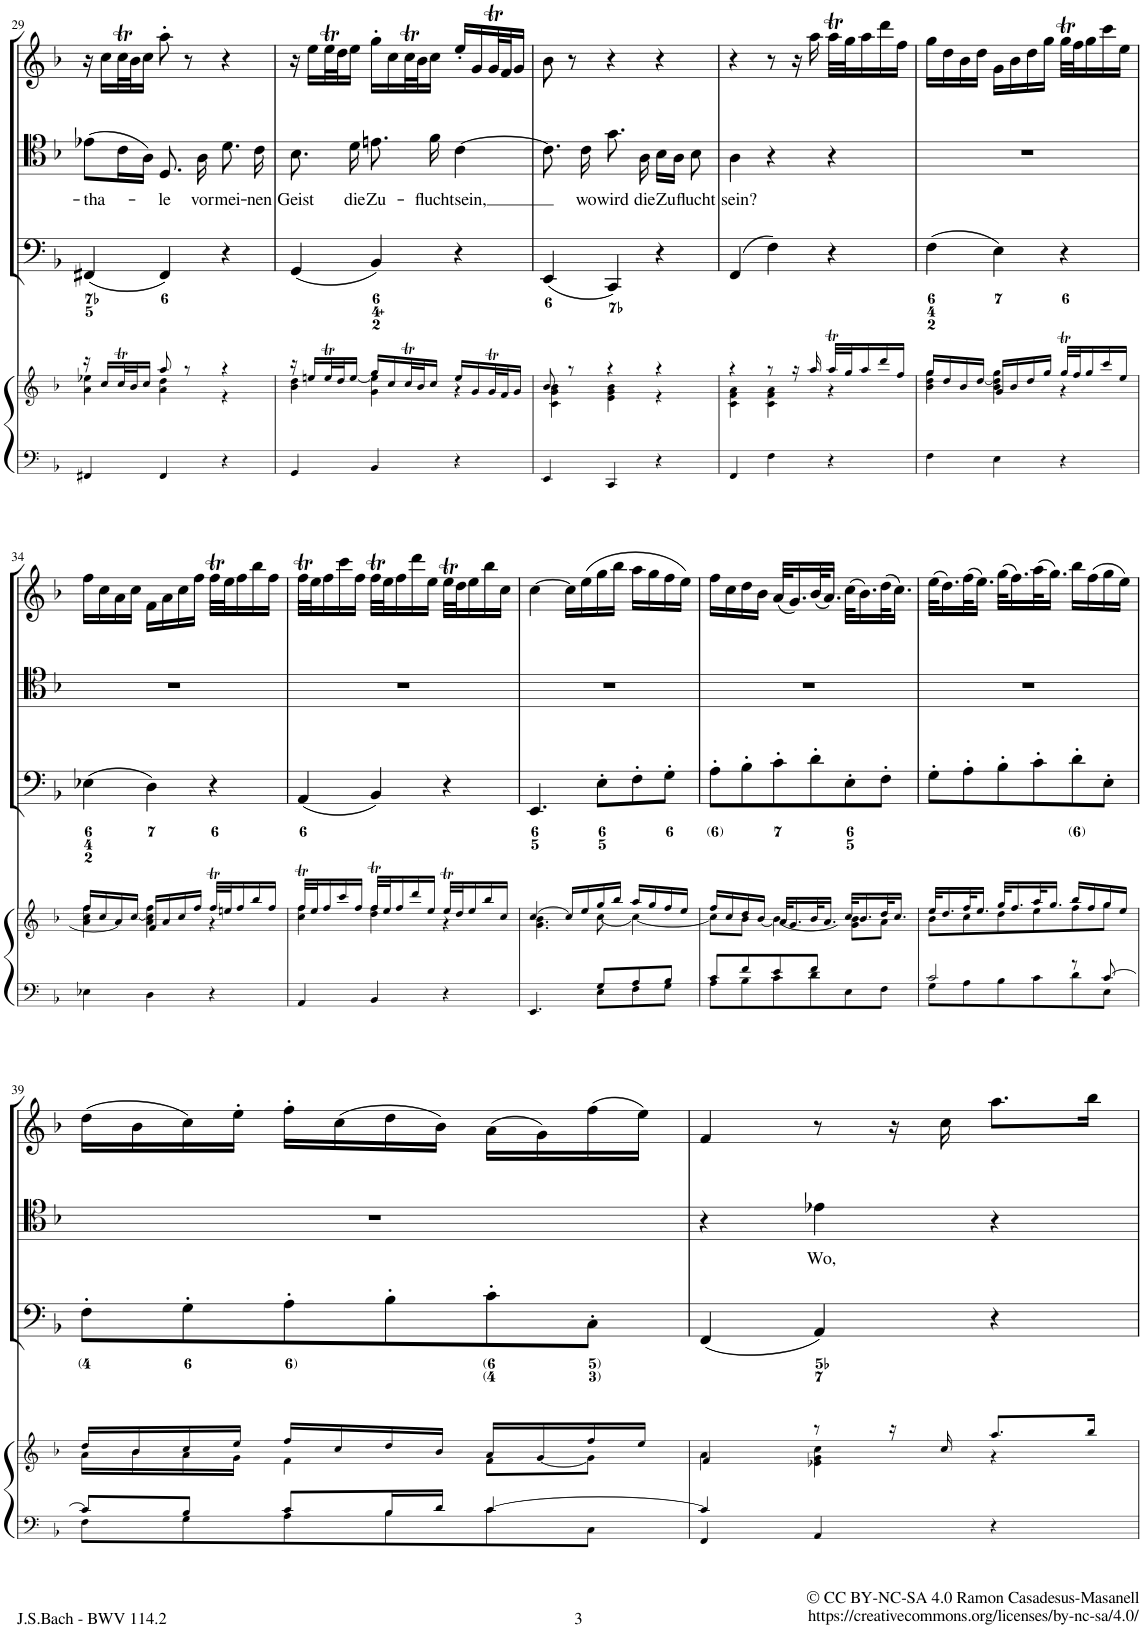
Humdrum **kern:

**kern	**kern	**kern	**kern	**text	**kern
*part4	*part4	*part3	*part2	*part2	*part1
*staff5	*staff4	*staff3	*staff2	*staff2	*staff1
*I"Piano reduction	*	*I"Continuo	*I"Tenore	*	*I"Flauto traverso
*I'Pno	*	*	*	*	*I'Fl
!!LO:PB:g=z
*clefF4	*clefG2	*clefF4	*clefC4	*	*clefG2
*k[b-]	*k[b-]	*k[b-]	*k[b-]	*	*k[b-]
*M3/4	*M3/4	*M3/4	*M3/4	*	*M3/4
=29	=29	=29	=29	=29	=29
*	*^	*	*	*	*
!	!	!	!	!	!LO:LY:b	!
4FF#X/	16r	4a\ 4ee-X\	(4FF#X/	(8e-X\L	-tha-	16r
.	16cc/LL	.	.	.	.	16cc\LL
.	32ccT/L	.	.	16c\L	.	32ccT\L
.	32b-/J	.	.	.	.	32b-\J
.	16cc/JJ	.	.	16A\JJ)	.	16cc\JJ
!	!	!	!	!	!LO:LY:b	!
4FF#/	8aa/	4a\ 4dd\	4FF#/)	8.D/	-le	8aa'\
.	8r	.	.	.	.	8r
!	!	!	!	!	!LO:LY:b	!
.	.	.	.	16A\	vor	.
!	!	!	!	!	!LO:LY:b	!
4r	4r	4r	4r	8.d\	mei-	4r
!	!	!	!	!	!LO:LY:b	!
.	.	.	.	16c\	-nen	.
=30	=30	=30	=30	=30	=30	=30
!	!	!	!	!	!LO:LY:b	!
4GG/	16r	4b-\ 4dd\	(4GG/	8.B-\	Geist	16r
.	16een/LL	.	.	.	.	16ee\LL
.	32eet/L	.	.	.	.	32eet\L
.	32dd/J	.	.	.	.	32dd\J
!	!	!	!	!	!LO:LY:b	!
.	[<16ee/JJ	.	.	16d\	die	16ee\JJ
!	!	!	!	!	!LO:LY:b	!
4BB-/	16gg/LL	4g\ 4ee\]	4BB-/)	8.en\	Zu-	16gg'\LL
.	16cc/	.	.	.	.	16cc\
.	32ccT/L	.	.	.	.	32ccT\L
.	32b-/J	.	.	.	.	32b-\J
!	!	!	!	!	!LO:LY:b	!
.	16cc/JJ	.	.	16f\	-flucht	16cc\JJ
!	!	!	!	!	!LO:LY:b	!
4r	16ee/LL	4r	4r	[4c\	sein,	16ee'/LL
.	16g/	.	.	.	.	16g/
.	32gT/L	.	.	.	.	32gT/L
.	32f/J	.	.	.	.	32f/J
.	16g/JJ	.	.	.	.	16g/JJ
=31	=31	=31	=31	=31	=31	=31
4EE/	8b-/	4c\ 4g\ 4b-\	(4EE/	8.c\]	.	8b-\
.	8r	.	.	.	.	8r
!	!	!	!	!	!LO:LY:b	!
.	.	.	.	16c\	wo	.
!	!	!	!	!	!LO:LY:b	!
4CC/	4r	4e\ 4g\ 4b-\	4CC/)	8.g\	wird	4r
!	!	!	!	!	!LO:LY:b	!
.	.	.	.	16A\	die	.
!	!	!	!	!	!LO:LY:b	!
4r	4r	4r	4r	16B-\LL	Zu-	4r
.	.	.	.	16A\JJ	.	.
!	!	!	!	!	!LO:LY:b	!
.	.	.	.	8B-\	-flucht	.
=32	=32	=32	=32	=32	=32	=32
!	!	!	!	!	!LO:LY:b	!
4FF/	4r	4c\ 4f\ 4a\	(4FF/	4A\	sein?	4r
4F\	8r	4c\ 4f\ 4a\	4F\)	4r	.	8r
.	16r	.	.	.	.	16r
.	16aa/	.	.	.	.	16aa\
4r	32aat/LLL	4r	4r	4r	.	32aat\LLL
.	32gg/J	.	.	.	.	32gg\J
.	16aa/	.	.	.	.	16aa\
.	16ddd/	.	.	.	.	16ddd\
.	16ff/JJ	.	.	.	.	16ff\JJ
=33	=33	=33	=33	=33	=33	=33
4F\	16gg/LL	4b-\ 4dd\ 4gg\	(4F\	2.r	.	16gg\LL
.	16dd/	.	.	.	.	16dd\
.	16b-/	.	.	.	.	16b-\
.	[<16dd/JJ	.	.	.	.	16dd\JJ
4E\	16g/LL	4b-\ 4dd\] 4gg\	4E\)	.	.	16g\LL
.	16b-/	.	.	.	.	16b-\
.	16dd/	.	.	.	.	16dd\
.	16gg/JJ	.	.	.	.	16gg\JJ
4r	32ggT/LLL	4r	4r	.	.	32ggT\LLL
.	32ff/J	.	.	.	.	32ff\J
.	16gg/	.	.	.	.	16gg\
.	16ccc/	.	.	.	.	16ccc\
.	16ee/JJ	.	.	.	.	16ee\JJ
!!LO:LB:g=z
=34	=34	=34	=34	=34	=34	=34
4E-X\	16ff/LL	4a\ 4cc\ 4ff\	(4E-X\	2.r	.	16ff\LL
.	16cc/	.	.	.	.	16cc\
.	16a/]	.	.	.	.	16a\
.	[<16cc/JJ	.	.	.	.	16cc\JJ
4D\	16f/LL	4a\ 4cc\] 4ff\	4D\)	.	.	16f\LL
.	16a/	.	.	.	.	16a\
.	16cc/	.	.	.	.	16cc\
.	16ff/JJ	.	.	.	.	16ff\JJ
4r	32ffT/LLL	4r	4r	.	.	32ffT\LLL
.	32een/J	.	.	.	.	32ee\J
.	16ff/	.	.	.	.	16ff\
.	16bb-/	.	.	.	.	16bb-\
.	16ff/JJ	.	.	.	.	16ff\JJ
=35	=35	=35	=35	=35	=35	=35
4AA/	32ffT/LLL	4cc\ 4ff\	(4AA/	2.r	.	32ffT\LLL
.	32ee/J	.	.	.	.	32ee\J
.	16ff/	.	.	.	.	16ff\
.	16ccc/	.	.	.	.	16ccc\
.	16ff/JJ	.	.	.	.	16ff\JJ
4BB-/	32ffT/LLL	4dd\ 4ff\	4BB-/)	.	.	32ffT\LLL
.	32ee/J	.	.	.	.	32ee\J
.	16ff/	.	.	.	.	16ff\
.	16ddd/	.	.	.	.	16ddd\
.	16ee/JJ	.	.	.	.	16ee\JJ
4r	32eet/LLL	4r	4r	.	.	32eet\LLL
.	32dd/J	.	.	.	.	32dd\J
.	16ee/	.	.	.	.	16ee\
.	16bb-/	.	.	.	.	16bb-\
.	16cc/JJ	.	.	.	.	16cc\JJ
=36	=36	=36	=36	=36	=36	=36
*^	*	*	*	*	*	*
4.EE/	4.ryy	[4cc/	4.g\ 4.b-\	4.EE/	2.r	.	[4cc\
.	.	16cc/LL]	.	.	.	.	16cc\LL]
.	.	16ee/	.	.	.	.	(16ee\
8G/L	8E\L	16gg/	[8cc\	8E'\L	.	.	16gg\
.	.	16bb-/JJ	.	.	.	.	16bb-\JJ
8A/	8F\	16aa/LL	4cc\_	8F'\	.	.	16aa\LL
.	.	16gg/	.	.	.	.	16gg\
8B-/J	8G\J	16ff/	.	8G'\J	.	.	16ff\
.	.	16ee/JJ	.	.	.	.	16ee\JJ)
=37	=37	=37	=37	=37	=37	=37	=37
8c/L	8A\L	16ff/LL	8cc\L]	8A'\L	2.r	.	16ff\LL
.	.	16cc/	.	.	.	.	16cc\
8f/	8B-\	16dd/	8b-\J	8B-'\	.	.	16dd\
.	.	[<16b-/JJ	.	.	.	.	16b-\JJ
8e/	8c\	32a/KLL	4b-\_	8c'\	.	.	(32a/KLL
.	.	16.g/	.	.	.	.	16.g/)
8f/J	8d\	32b-/K	.	8d'\	.	.	(32b-/K
.	.	16.a/JJ	.	.	.	.	16.a/JJ)
4ryy	8E\	32cc/KLL	8g\ 8b-\]L	8E'\	.	.	(32cc\KLL
.	.	16.b-/	.	.	.	.	16.b-\)
.	8F\J	32dd/K	8a\J	8F'\J	.	.	(32dd\K
.	.	16.cc/JJ	.	.	.	.	16.cc\JJ)
=38	=38	=38	=38	=38	=38	=38	=38
2c/	8G\L	32ee/KLL	8b-\L	8G'\L	2.r	.	(32ee\KLL
.	.	16.dd/	.	.	.	.	16.dd\)
.	8A\	32ff/K	8cc\	8A'\	.	.	(32ff\K
.	.	16.ee/JJ	.	.	.	.	16.ee\JJ)
.	8B-\	32gg/KLL	8dd\	8B-'\	.	.	(32gg\KLL
.	.	16.ff/	.	.	.	.	16.ff\)
.	8c\	32aa/K	8ee\	8c'\	.	.	(32aa\K
.	.	16.gg/JJ	.	.	.	.	16.gg\JJ)
8r	8d\	16bb-/LL	8ff\	8d'\	.	.	16bb-\LL
.	.	16ff/	.	.	.	.	(16ff\
[8c/	8E\J	16gg/	8gg\J	8E'\J	.	.	16gg\
.	.	16ee/JJ	.	.	.	.	16ee\JJ)
!!LO:LB:g=z
=39	=39	=39	=39	=39	=39	=39	=39
8c/L]	8F\L	16dd/LL	16a\LL	8F'\L	2.r	.	(16dd\LL
.	.	16b-/	16b-\	.	.	.	16b-\
8B-/J	8G\	16cc/	16a\	8G'\	.	.	16cc\)
.	.	16ee/JJ	16g\JJ	.	.	.	16ee'\JJ
8c/L	8A\	16ff/LL	4f\	8A'\	.	.	16ff'\LL
.	.	16cc/	.	.	.	.	(16cc\
16B-/L	8B-\	16dd/	.	8B-'\	.	.	16dd\
16d/JJ	.	16b-/JJ	.	.	.	.	16b-\JJ)
[4c/	8c\	16a/LL	8f\L	8c'\	.	.	(16a\LL
.	.	[<16g/	.	.	.	.	16g\)
.	8C\J	16ff/	8g\J]	8C'\J	.	.	(16ff\
.	.	16ee/JJ	.	.	.	.	16ee\JJ)
=40	=40	=40	=40	=40	=40	=40	=40
4c/]	4FF/	4f/	4a\	(4FF/	4r	.	4f/
!	!	!	!	!	!	!LO:LY:b	!
4ryy	4AA/	8r	4e-X\ 4g\ 4cc\	4AA/)	4e-X\	Wo,	8r
.	.	16r	.	.	.	.	16r
.	.	16cc/	.	.	.	.	16cc\
4r	4ryy	8.aa/L	4r	4r	4r	.	8.aa\L
.	.	16bb-/Jk	.	.	.	.	16bb-\Jk
*v	*v	*	*	*	*	*	*
*	*v	*v	*	*	*	*
=	=	=	=	=	=
*-	*-	*-	*-	*-	*-
